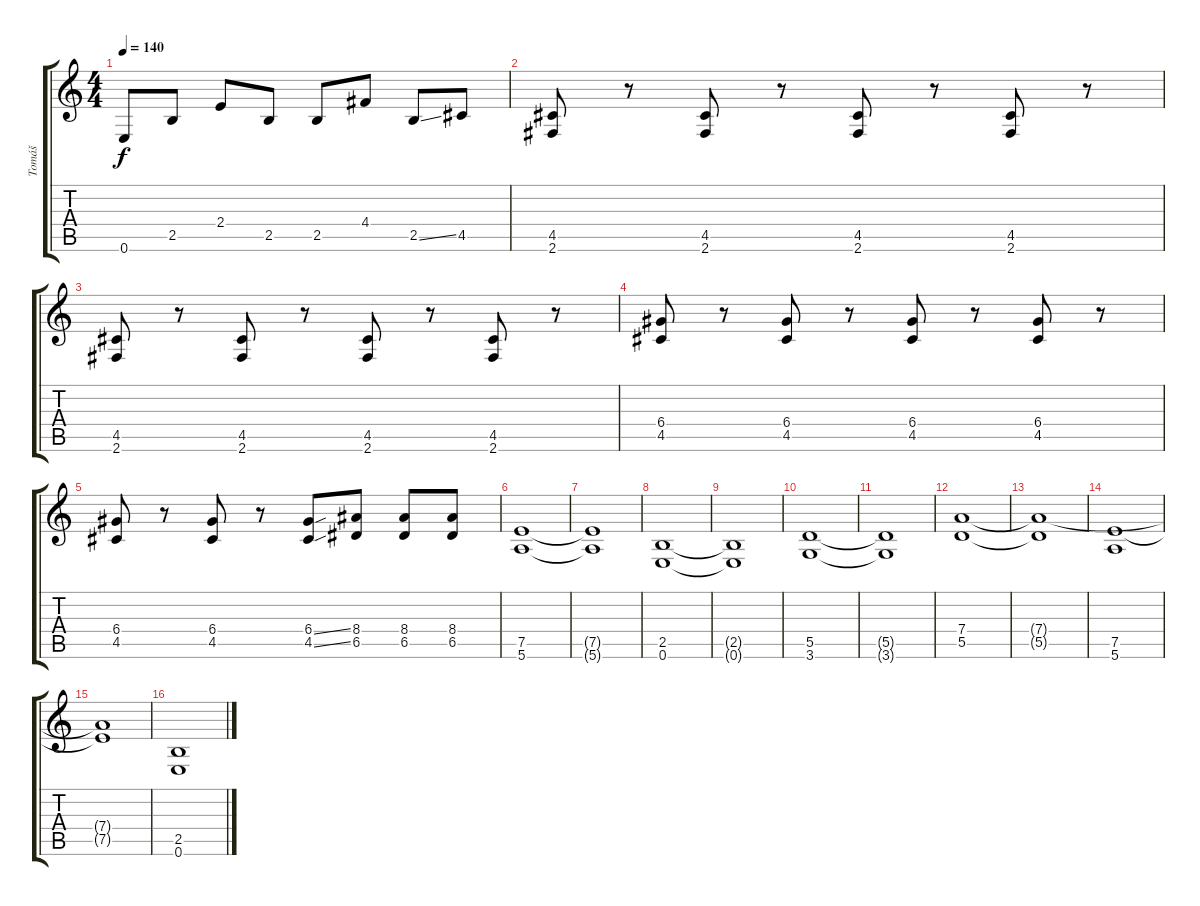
\track ("Tomáš" "Tomáš") {instrument overdrivenguitar}
\staff {score tabs}
\tuning (E4 B3 G3 D3 A2 E2) {hide}
\ts (4 4)
\tempo 140
\clef g2
\ks c
0.6.8{dy f} 2.5.8 2.4.8 2.5.8 2.5.8 4.4.8 2.5{ss}.8 4.5.8 |
(4.5 2.6).8 r.8 (4.5 2.6).8 r.8 (4.5 2.6).8 r.8 (4.5 2.6).8 r.8 |
(4.5 2.6).8 r.8 (4.5 2.6).8 r.8 (4.5 2.6).8 r.8 (4.5 2.6).8 r.8 |
(6.4 4.5).8 r.8 (6.4 4.5).8 r.8 (6.4 4.5).8 r.8 (6.4 4.5).8 r.8 |
(6.4 4.5).8 r.8 (6.4 4.5).8 r.8 (6.4{ss} 4.5{ss}).8 (8.4 6.5).8 (8.4 6.5).8 (8.4 6.5).8 |
(7.5 5.6).1 |
(7.5{t} 5.6{t}).1 |
(2.5 0.6).1 |
(2.5{t} 0.6{t}).1 |
(5.5 3.6).1 |
(5.5{t} 3.6{t}).1 |
(7.4 5.5).1 |
(7.4{t} 5.5{t}).1 |
(7.5 5.6).1 |
(7.4{t} 7.5{t}).1 |
(2.5 0.6).1
